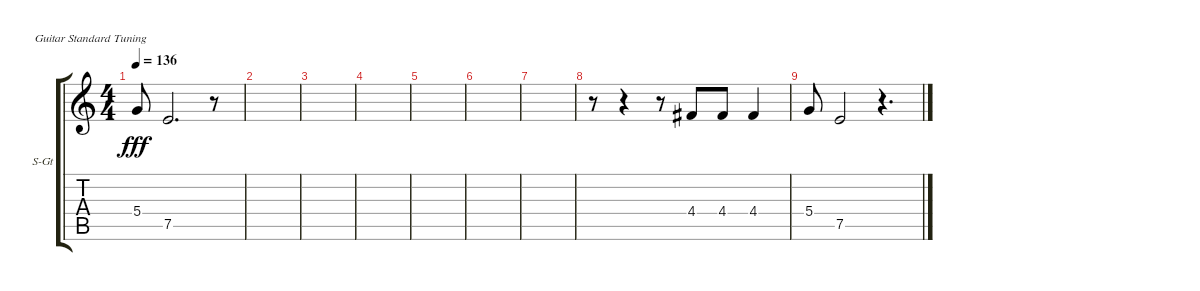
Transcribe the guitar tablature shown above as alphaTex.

\defaultSystemsLayout 4
\bracketExtendMode groupsimilarinstruments
\firstSystemTrackNameOrientation horizontal
\otherSystemsTrackNameOrientation horizontal
\track ("В. Бутусов (вокал)" "S-Gt") {instrument acousticguitarsteel}
\staff {score tabs}
\tuning (E4 B3 G3 D3 A2 E2)
\ts (4 4)
\tempo 136
\clef g2
\ks c
5.4.8{dy fff} 7.5.2{d} r.8 |
|
|
|
|
|
|
r.8 r.4 r.8 4.4.8 4.4.8 4.4.4 |
5.4.8 7.5.2 r.4{d}
